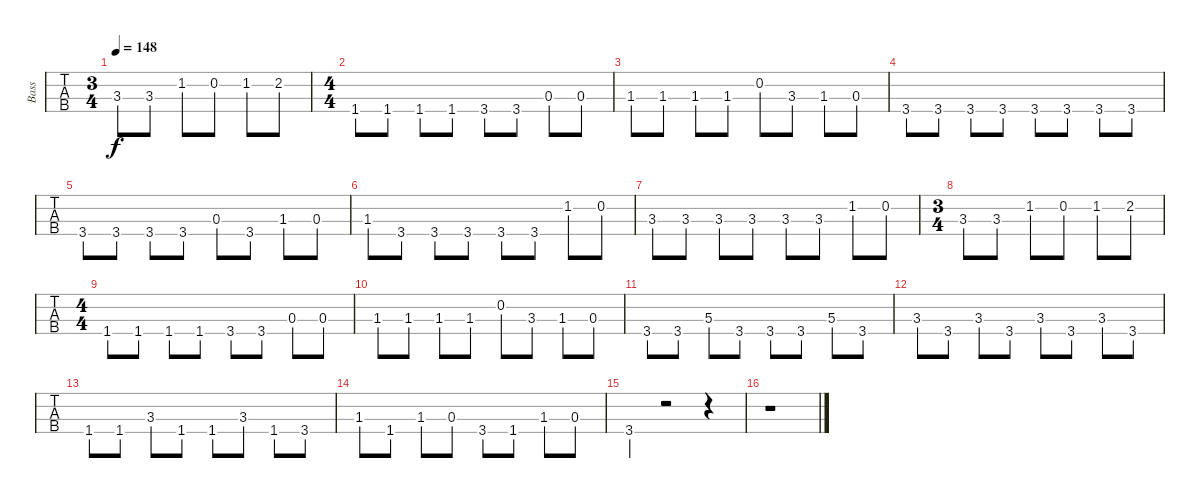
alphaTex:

\track ("Bass" "Bass") {instrument electricbassfinger}
\staff {tabs}
\tuning (G2 D2 A1 E1) {hide}
\ts (3 4)
\tempo 148
\clef f4
\ks c
3.3.8{dy f} 3.3.8 1.2.8 0.2.8 1.2.8 2.2.8 |
\ts (4 4)
1.4.8 1.4.8 1.4.8 1.4.8 3.4.8 3.4.8 0.3.8 0.3.8 |
1.3.8 1.3.8 1.3.8 1.3.8 0.2.8 3.3.8 1.3.8 0.3.8 |
3.4.8 3.4.8 3.4.8 3.4.8 3.4.8 3.4.8 3.4.8 3.4.8 |
3.4.8 3.4.8 3.4.8 3.4.8 0.3.8 3.4.8 1.3.8 0.3.8 |
1.3.8 3.4.8 3.4.8 3.4.8 3.4.8 3.4.8 1.2.8 0.2.8 |
3.3.8 3.3.8 3.3.8 3.3.8 3.3.8 3.3.8 1.2.8 0.2.8 |
\ts (3 4)
3.3.8 3.3.8 1.2.8 0.2.8 1.2.8 2.2.8 |
\ts (4 4)
1.4.8 1.4.8 1.4.8 1.4.8 3.4.8 3.4.8 0.3.8 0.3.8 |
1.3.8 1.3.8 1.3.8 1.3.8 0.2.8 3.3.8 1.3.8 0.3.8 |
3.4.8 3.4.8 5.3.8 3.4.8 3.4.8 3.4.8 5.3.8 3.4.8 |
3.3.8 3.4.8 3.3.8 3.4.8 3.3.8 3.4.8 3.3.8 3.4.8 |
1.4.8 1.4.8 3.3.8 1.4.8 1.4.8 3.3.8 1.4.8 3.4.8 |
1.3.8 1.4.8 1.3.8 0.3.8 3.4.8 1.4.8 1.3.8 0.3.8 |
3.4.4 r.2 r.4 |
r.1
